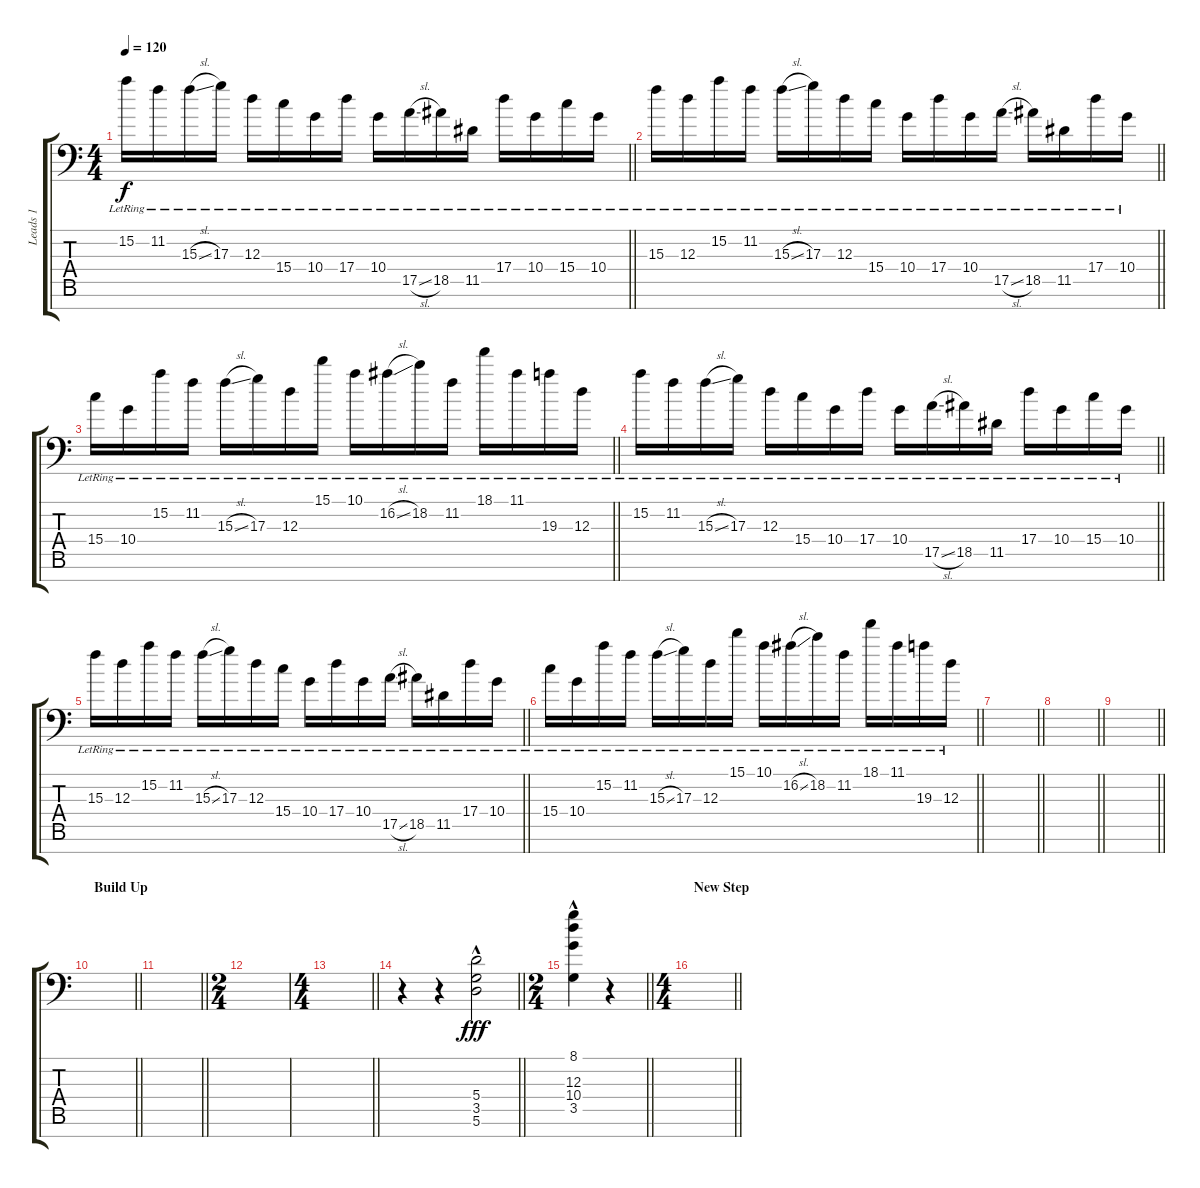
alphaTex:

\track ("Leads 1" "Leads 1") {instrument distortionguitar}
\staff {score tabs}
\tuning (B3 Gb3 D3 A2 E2 A1 E1) {hide}
\ts (4 4)
\tempo 120
\clef f4
\barLineRight lightlight
\ks c
15.2{lr}.16{dy f volume 14 instrument electricbasspick} 11.2{lr}.16 15.3{sl lr}.16 17.3{lr}.16 12.3{lr}.16 15.4{lr}.16 10.4{lr}.16 17.4{lr}.16 10.4{lr}.16 17.5{sl lr}.16 18.5{lr}.16 11.5{lr}.16 17.4{lr}.16 10.4{lr}.16 15.4{lr}.16 10.4{lr}.16 |
\barLineRight lightlight
15.3{lr}.16 12.3{lr}.16 15.2{lr}.16 11.2{lr}.16 15.3{sl lr}.16 17.3{lr}.16 12.3{lr}.16 15.4{lr}.16 10.4{lr}.16 17.4{lr}.16 10.4{lr}.16 17.5{sl lr}.16 18.5{lr}.16 11.5{lr}.16 17.4{lr}.16 10.4{lr}.16 |
\barLineRight lightlight
15.4{lr}.16 10.4{lr}.16 15.2{lr}.16 11.2{lr}.16 15.3{sl lr}.16 17.3{lr}.16 12.3{lr}.16 15.1{lr}.16 10.1{lr}.16 16.2{sl lr}.16 18.2{lr}.16 11.2{lr}.16 18.1{lr}.16 11.1{lr}.16 19.3{lr}.16 12.3{lr}.16 |
\barLineRight lightlight
15.2{lr}.16{volume 14} 11.2{lr}.16 15.3{sl lr}.16 17.3{lr}.16 12.3{lr}.16 15.4{lr}.16 10.4{lr}.16 17.4{lr}.16 10.4{lr}.16 17.5{sl lr}.16 18.5{lr}.16 11.5{lr}.16 17.4{lr}.16 10.4{lr}.16 15.4{lr}.16 10.4{lr}.16 |
\barLineRight lightlight
15.3{lr}.16 12.3{lr}.16 15.2{lr}.16 11.2{lr}.16 15.3{sl lr}.16 17.3{lr}.16 12.3{lr}.16 15.4{lr}.16 10.4{lr}.16 17.4{lr}.16 10.4{lr}.16 17.5{sl lr}.16 18.5{lr}.16 11.5{lr}.16 17.4{lr}.16 10.4{lr}.16 |
\barLineRight lightlight
15.4{lr}.16 10.4{lr}.16 15.2{lr}.16 11.2{lr}.16 15.3{sl lr}.16 17.3{lr}.16 12.3{lr}.16 15.1{lr}.16 10.1{lr}.16 16.2{sl lr}.16 18.2{lr}.16 11.2{lr}.16 18.1{lr}.16 11.1{lr}.16 19.3{lr}.16 12.3{lr}.16 |
\barLineRight lightlight
|
\barLineRight lightlight
|
\barLineRight lightlight
|
\section ("" "Build Up")
\barLineRight lightlight
|
\barLineRight lightlight
|
\ts (2 4)
|
\ts (4 4)
\barLineRight lightlight
|
\barLineRight lightlight
r.4 r.4 (5.4{hac} 3.5{hac} 5.6{hac}).2{dy fff volume 13 instrument reversecymbal} |
\ts (2 4)
\barLineRight lightlight
(8.1{hac} 12.3 10.4{hac} 3.5{hac}).4{instrument reversecymbal} r.4 |
\ts (4 4)
\section ("" "New Step")
\barLineRight lightlight
